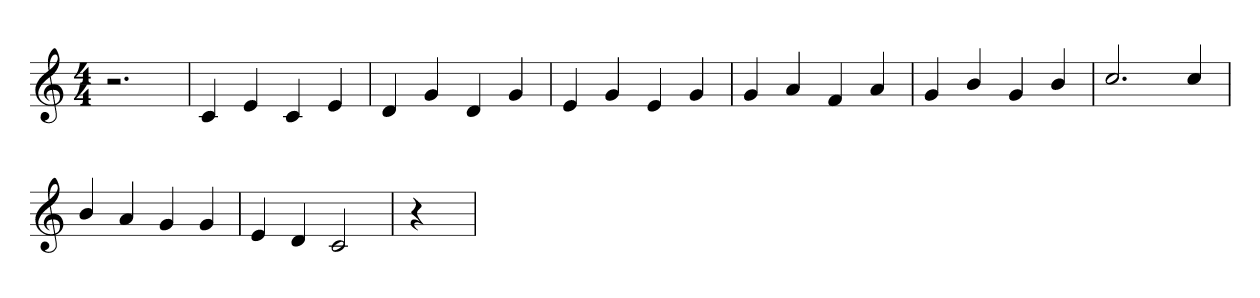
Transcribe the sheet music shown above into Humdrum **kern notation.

**kern
*part1
*staff1
*clefG2
*M4/4
=1
2.r
=1
4c/
4e/
4c/
4e/
=1
4d/
4g/
4d/
4g/
=1
4e/
4g/
4e/
4g/
=1
4g/
4a/
4f/
4a/
=1
4g/
4b/
4g/
4b/
=1
2.cc/
4cc/
=1
4b/
4a/
4g/
4g/
=1
4e/
4d/
2c/
=1
4r
=
*-
